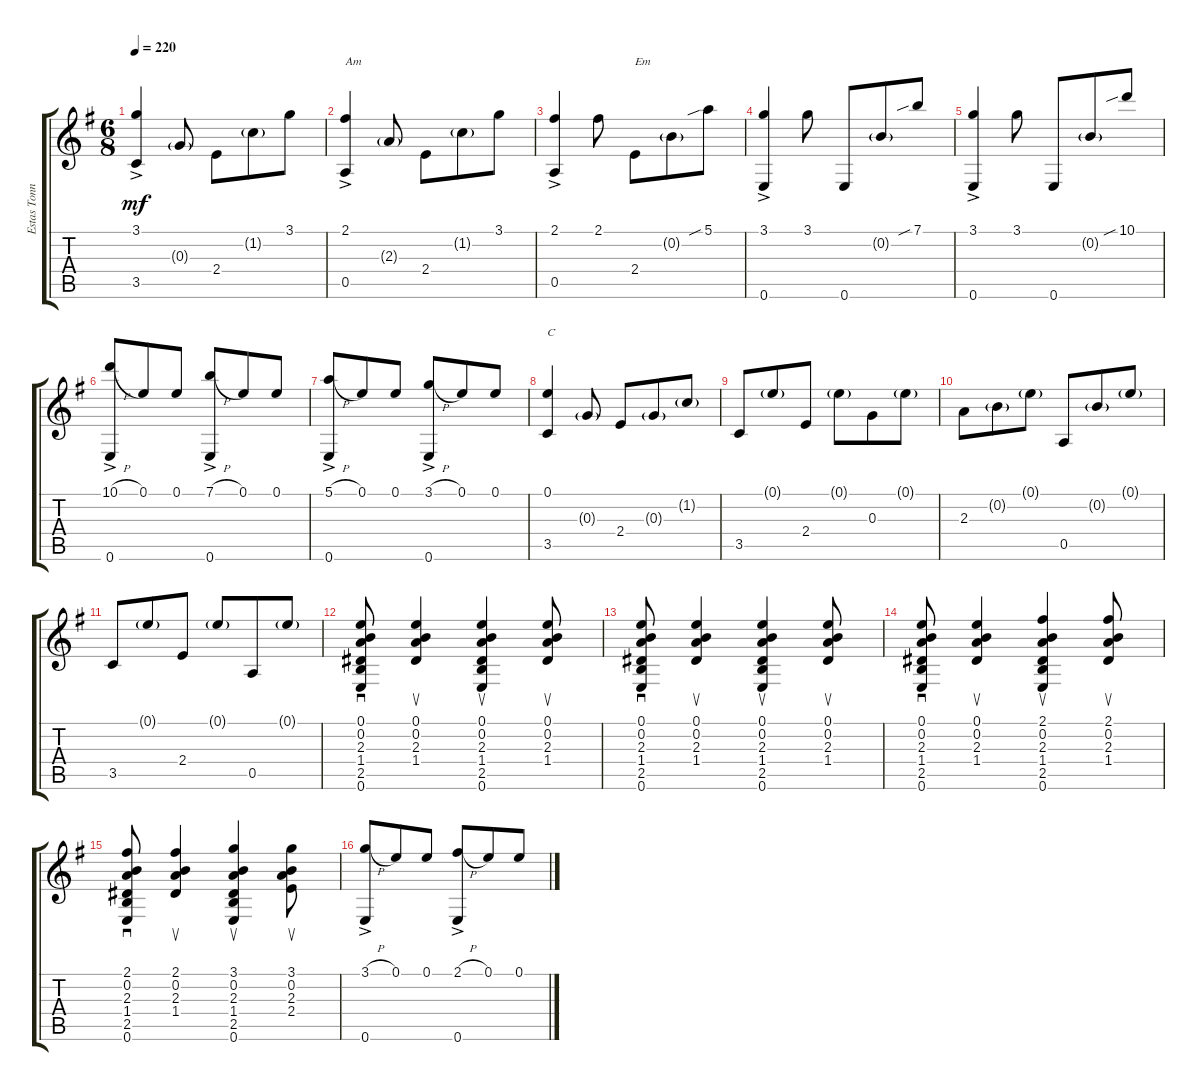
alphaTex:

\track ("Estas Tonné" "Estas Tonn") {instrument acousticguitarnylon}
\staff {score tabs}
\tuning (E4 B3 G3 D3 A2 E2) {hide}
\ts (6 8)
\tempo 220
\clef g2
\ks eminor
(3.1{ac} 3.5{ac}).4{dy mf} 0.3{g}.8 2.4.8 1.2{g}.8 3.1.8 |
(2.1{ac} 0.5).4{txt "Am"} 2.3{g}.8 2.4.8 1.2{g}.8 3.1.8 |
(2.1{ac} 0.5).4 2.1.8 2.4.8{txt "Em"} 0.2{g}.8 5.1{sib}.8 |
(3.1{ac} 0.6).4 3.1.8 0.6.8 0.2{g}.8 7.1{sib}.8 |
(3.1{ac} 0.6).4 3.1.8 0.6.8 0.2{g}.8 10.1{sib}.8 |
(10.1{h ac} 0.6).8 0.1.8 0.1.8 (7.1{h ac} 0.6).8 0.1.8 0.1.8 |
(5.1{h ac} 0.6).8 0.1.8 0.1.8 (3.1{h ac} 0.6).8 0.1.8 0.1.8 |
(0.1 3.5).4{txt "C"} 0.3{g}.8 2.4.8 0.3{g}.8 1.2{g}.8 |
3.5.8 0.1{g}.8 2.4.8 0.1{g}.8 0.3.8 0.1{g}.8 |
2.3.8 0.2{g}.8 0.1{g}.8 0.5.8 0.2{g}.8 0.1{g}.8 |
3.5.8 0.1{g}.8 2.4.8 0.1{g}.8 0.5.8 0.1{g}.8 |
(0.1 0.2 2.3 1.4 2.5 0.6).8{sd} (0.1 0.2 2.3 1.4).4{su} (0.1 0.2 2.3 1.4 2.5 0.6).4{su} (0.1 0.2 2.3 1.4).8{su} |
(0.1 0.2 2.3 1.4 2.5 0.6).8{sd} (0.1 0.2 2.3 1.4).4{su} (0.1 0.2 2.3 1.4 2.5 0.6).4{su} (0.1 0.2 2.3 1.4).8{su} |
(0.1 0.2 2.3 1.4 2.5 0.6).8{sd} (0.1 0.2 2.3 1.4).4{su} (2.1 0.2 2.3 1.4 2.5 0.6).4{su} (2.1 0.2 2.3 1.4).8{su} |
(2.1 0.2 2.3 1.4 2.5 0.6).8{sd} (2.1 0.2 2.3 1.4).4{su} (3.1 0.2 2.3 1.4 2.5 0.6).4{su} (3.1 0.2 2.3 2.4).8{su} |
(3.1{h ac} 0.6).8 0.1.8 0.1.8 (2.1{h ac} 0.6).8 0.1.8 0.1.8
